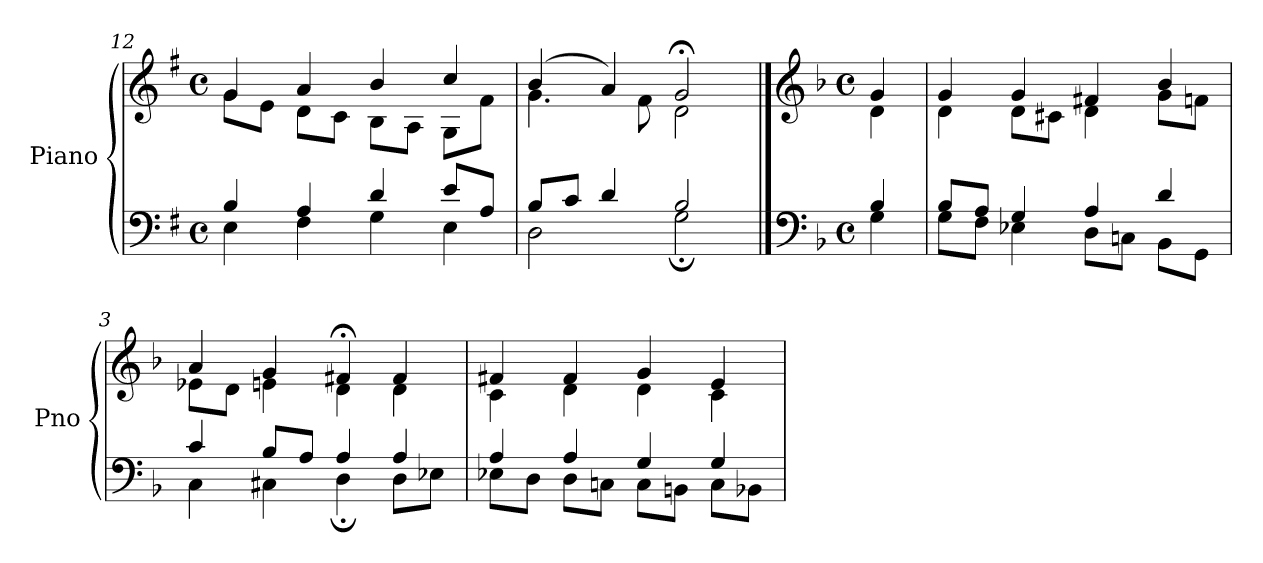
**kern	**kern
*part1	*part1
*staff2	*staff1
*I"Piano	*
*I'Pno	*
*clefF4	*clefG2
*k[f#]	*k[f#]
*M4/4	*M4/4
*met(c)	*met(c)
=12	=12
*^	*^
4B/	4E\	4g/	8g\L
.	.	.	8e\J
4A/	4F#\	4a/	8d\L
.	.	.	8c\J
4d/	4G\	4b/	8B\L
.	.	.	8A\J
8e/L	4E\	4cc/	8G\L
8A/J	.	.	8f#\J
=13	=13	=13	=13
8B/L	2D\	(>4b/	4.g\
8c/J	.	.	.
4d/	.	4a/)	.
.	.	.	8f#\
2B/	2G;\	2g;</	2d\
==1	==1	==1	==1
*clefF4	*	*clefG2	*
*k[b-]	*	*k[b-]	*
*M4/4	*	*M4/4	*
*met(c)	*	*met(c)	*
4B-/	4G\	4g/	4d\
=2	=2	=2	=2
8B-/L	8G\L	4g/	4d\
8A/J	8F\J	.	.
4G/	4E-X\	4g/	8d\L
.	.	.	8c#X\J
4A/	8D\L	4f#X/	4d\
.	8Cn\J	.	.
4d/	8BB-\L	4b-/	8g\L
.	8GG\J	.	8fn\J
=3	=3	=3	=3
4c/	4C\	4a/	8e-X\L
.	.	.	8d\J
8B-/L	4C#X\	4g/	4en\
8A/J	.	.	.
4A/	4D;\	4f#X;</	4d\
4A/	8D\L	4f#/	4d\
.	8E-X\J	.	.
=4	=4	=4	=4
4A/	8E-X\L	4f#X/	4c\
.	8D\J	.	.
4A/	8D\L	4f#/	4d\
.	8Cn\J	.	.
4G/	8C\L	4g/	4d\
.	8BBn\J	.	.
4G/	8C\L	4e/	4c\
.	8BB-X\J	.	.
*v	*v	*	*
*	*v	*v
=	=
*-	*-
